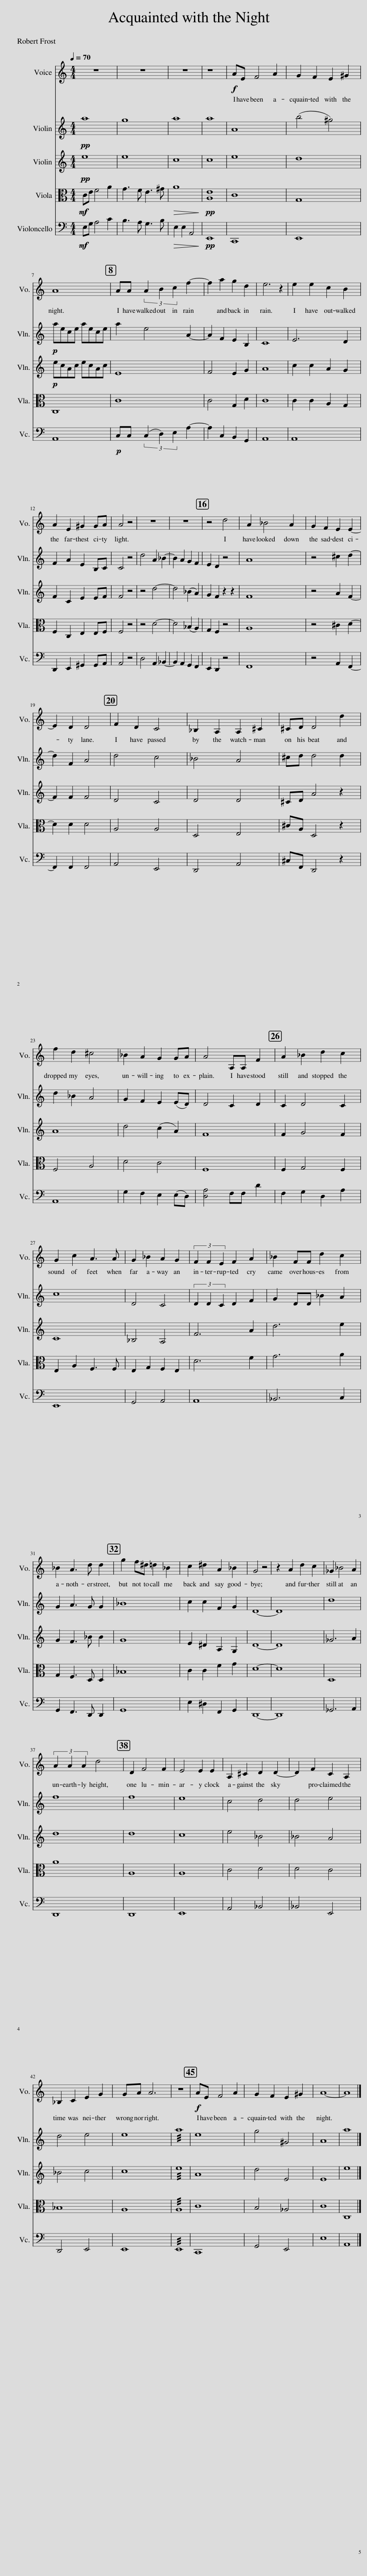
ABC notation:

X:1
%%score 1 2 3 4 5
L:1/8
Q:1/4=70
M:4/4
I:linebreak $
K:C
V:1 treble
V:2 treble
V:3 treble
V:4 alto
V:5 bass
V:1
 z8 | z8 | z8 | z8 |!f! AE F4 A2 | %5
 G2 F2 E2 ^G2 |$ A8 | AA (3A2 B2 c2 f2- | f2 a2 g2 d2 | e6 z2 | %10
 e2 e2 c2 B2 |$ A2 E2 ^G2 GA | A4 z4 | z8 | z8 | %15
 z4 d4 | A2 _B4 A2 | G2 F2 E2 E2- |$ E2 D2 D4 | F2 D2 C4 | %20
 _B,2 A,2 A,2 ^C2 | ^CD D4 d2 |$ f2 d2 ^c4 | _B2 A2 G2 GA | A4 A,A, F2 | %25
 A2 _B2 d2 c2 |$ G2 c2 A3 A | G2 _B2 A2 G2 | (3F2 F2 E2 F2 A2 | _B2 FF d2 c2 |$ %30
 _B2 A3 d d2 | g2 f^d =d2 _B2 | c2 ^d2 A2 _B2 | G4 z4 | z2 A2 d2 c2 | %35
 _G2 _B4 A2 |$ (3A2 A2 A2 d4 | D2 F4 F2 | E4 E2 E2 | A,2 ^C2 D2 D2- | %40
 D2 F2 C2 A,2 |$ _B,2 C2 E2 G2 | GA A6 | z8 |!f! AE F4 A2 | %45
 G2 F2 E2 ^G2 | A8- | A8 |] %48
V:2
!pp! a8 | g8 | a8 | a8 | A8 | %5
 (b4 ^g4) |$!p! aece aece | a2 e4 A2- | A2 F2 E2 B,2 | C8 | %10
 E6 D2 |$ F2 A2 E2 B,C | C4 z4 | d4 A2 _B2- | B2 A2 G2 F2 | %15
 E2 D2 z4 | A8 | z4 ^c2 d2- |$ d2 F2 A4 | d4 c4 | %20
 _B4 A4 | ^cd d4 d2 |$ d2 _B2 A4 | G2 F2 E2 (ED) | D4 C2 D2 | %25
 C2 D4 C2 |$ c8 | D4 C4 | (3D2 D2 C2 D2 F2 | G2 DD _B2 A2 |$ %30
 G2 A3 G G2 | _B8 | c2 c2 F2 G2 | D8- | D8 | %35
 d8 |$ f8 | f8 | e8 | c4 d4 | %40
 d4 e4 |$ d4 e4 | e8 | !///!a8 | e8 | %45
 g4 ^G4 | A8 | a8 |] %48
V:3
!pp! e8 | e8 | c8 | c8 | e8 | %5
 d8 |$!p! ecAc ecAc | E8 | F4 E2 G2 | A8 | %10
 c2 c2 A2 G2 |$ F2 C2 E2 EF | F4 z4 | z4 d4- | d4 (_B2 A2) | %15
 G2 F2 z2 z2 | F8 | z4 A2 F2- |$ F2 F2 F4 | D4 C4 | %20
 D4 D4 | ^CD A4 z2 |$ A8 | d4 (c2 A2) | F8 | %25
 F2 G4 F2 |$ C8 | _B,4 A,4 | F6 A2 | d6 e2 |$ %30
 G2 F3 _B B2 | G8 | E2 ^D2 A,2 G,2 | D8- | D8 | %35
 _G6 A2 |$ d8 | d8 | c8 | e4 _B4 | %40
 _B4 A4 |$ _B4 c4 | c8 | !///!e8 | A8 | %45
 d4 E4 | E8 | e8 |] %48
V:4
!mf! CE F4 A2 | G3 F E3 ^G |!>(! A8!>)! |!pp! [A,E]8 | C8 | %5
 G,8 |$ C,8 | C8 | C4 G,2 D2 | C8 | %10
 C2 C2 A,2 G,2 |$ F,2 C,2 E,2 E,F, | F,4 z4 | z4 D4- | D4 (_B,2 A,2) | %15
 G,2 F,2 z4 | A,8 | z4 ^C2 D2- |$ D2 D2 D4 | A,4 A,4 | %20
 D,4 E,4 | ^CA, D,4 z2 |$ F,4 A,4 | D4 C4 | F,8 | %25
 F,2 G,4 F,2 |$ E,2 A,2 F,3 F, | E,2 G,2 F,2 E,2 | D6 F2 | G6 A2 |$ %30
 G,2 F,3 D, D,2 | _B,8 | C2 C2 F2 G2 | D8- | D8 | %35
 D,8 |$ A8 | A,8 | A,8 | C4 D4 | %40
 D4 C4 |$ _B,8 | A,8 | !///!A,8 | C8 | %45
 B,4 _A,4 | C8 | C,8 |] %48
V:5
!mf! E,G, A,4 C2 | B,3 A, G,3 B, |!>(! E,2 E,2 A,,4!>)! |!pp! E,,8 | C,,8 | %5
 E,,8 |$ A,,8 |!p! C,C, (3(C,2 D,2) E,2 A,2- | A,2 C,2 B,,2 G,,2 | A,,8 | %10
 A,,8 |$ D,,2 E,,2 ^G,,2 G,,A,, | A,,4 z4 | D,4 A,,2 _B,,2- | B,,2 A,,2 G,,2 F,,2 | %15
 E,,2 D,,2 z4 | F,,8 | z4 A,,2 F,,2- |$ F,,2 F,,2 F,,4 | A,,4 E,,4 | %20
 D,,4 A,,4 | ^C,F,, D,,4 z2 |$ A,,8 | G,2 F,2 E,2 (E,D,) | [D,A,]4 F,F, D2 | %25
 F,2 G,2 D,2 A,2 |$ E,,8 | G,,4 A,,4 | A,,8 | _B,,6 C,2 |$ %30
 G,,2 F,,3 D,, D,,2 | G,,8 | E,2 ^D,2 F,,2 G,,2 | D,,8- | D,,8 | %35
 _G,,6 A,,2 |$ D,,8 | D,,8 | E,,8 | A,,4 _B,,4 | %40
 _B,,4 E,,4 |$ D,,4 E,,4 | E,,8 | !///!E,,8 | C,,8 | %45
 G,,4 E,,4 | E,8 | A,,8 |] %48
